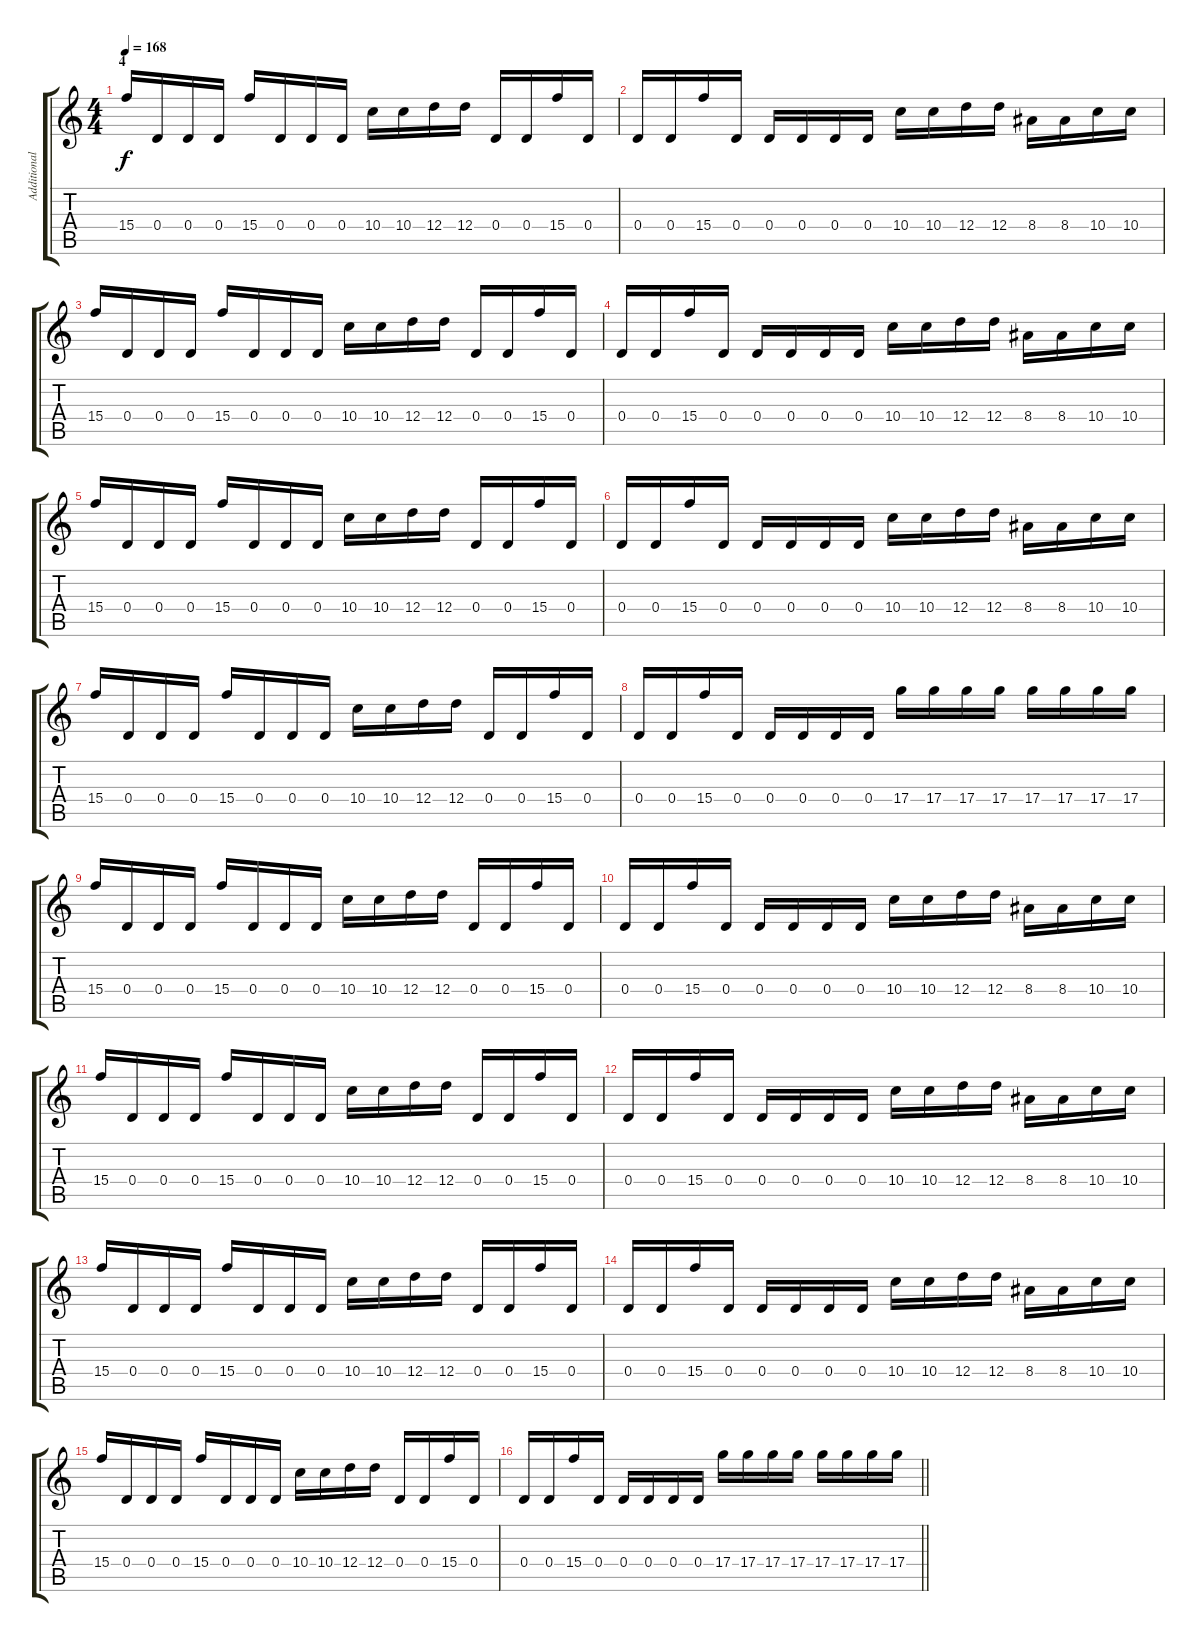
\track ("Additional Guitar" "Additional") {instrument distortionguitar}
\staff {score tabs}
\tuning (E4 B3 G3 D3 A2 D2) {hide}
\ts (4 4)
\section ("" "4")
\tempo 168
\clef g2
\ks c
15.4.16{dy f} 0.4.16 0.4.16 0.4.16 15.4.16 0.4.16 0.4.16 0.4.16 10.4.16 10.4.16 12.4.16 12.4.16 0.4.16 0.4.16 15.4.16 0.4.16 |
0.4.16 0.4.16 15.4.16 0.4.16 0.4.16 0.4.16 0.4.16 0.4.16 10.4.16 10.4.16 12.4.16 12.4.16 8.4.16 8.4.16 10.4.16 10.4.16 |
15.4.16 0.4.16 0.4.16 0.4.16 15.4.16 0.4.16 0.4.16 0.4.16 10.4.16 10.4.16 12.4.16 12.4.16 0.4.16 0.4.16 15.4.16 0.4.16 |
0.4.16 0.4.16 15.4.16 0.4.16 0.4.16 0.4.16 0.4.16 0.4.16 10.4.16 10.4.16 12.4.16 12.4.16 8.4.16 8.4.16 10.4.16 10.4.16 |
15.4.16 0.4.16 0.4.16 0.4.16 15.4.16 0.4.16 0.4.16 0.4.16 10.4.16 10.4.16 12.4.16 12.4.16 0.4.16 0.4.16 15.4.16 0.4.16 |
0.4.16 0.4.16 15.4.16 0.4.16 0.4.16 0.4.16 0.4.16 0.4.16 10.4.16 10.4.16 12.4.16 12.4.16 8.4.16 8.4.16 10.4.16 10.4.16 |
15.4.16 0.4.16 0.4.16 0.4.16 15.4.16 0.4.16 0.4.16 0.4.16 10.4.16 10.4.16 12.4.16 12.4.16 0.4.16 0.4.16 15.4.16 0.4.16 |
0.4.16 0.4.16 15.4.16 0.4.16 0.4.16 0.4.16 0.4.16 0.4.16 17.4.16 17.4.16 17.4.16 17.4.16 17.4.16 17.4.16 17.4.16 17.4.16 |
15.4.16 0.4.16 0.4.16 0.4.16 15.4.16 0.4.16 0.4.16 0.4.16 10.4.16 10.4.16 12.4.16 12.4.16 0.4.16 0.4.16 15.4.16 0.4.16 |
0.4.16 0.4.16 15.4.16 0.4.16 0.4.16 0.4.16 0.4.16 0.4.16 10.4.16 10.4.16 12.4.16 12.4.16 8.4.16 8.4.16 10.4.16 10.4.16 |
15.4.16 0.4.16 0.4.16 0.4.16 15.4.16 0.4.16 0.4.16 0.4.16 10.4.16 10.4.16 12.4.16 12.4.16 0.4.16 0.4.16 15.4.16 0.4.16 |
0.4.16 0.4.16 15.4.16 0.4.16 0.4.16 0.4.16 0.4.16 0.4.16 10.4.16 10.4.16 12.4.16 12.4.16 8.4.16 8.4.16 10.4.16 10.4.16 |
15.4.16 0.4.16 0.4.16 0.4.16 15.4.16 0.4.16 0.4.16 0.4.16 10.4.16 10.4.16 12.4.16 12.4.16 0.4.16 0.4.16 15.4.16 0.4.16 |
0.4.16 0.4.16 15.4.16 0.4.16 0.4.16 0.4.16 0.4.16 0.4.16 10.4.16 10.4.16 12.4.16 12.4.16 8.4.16 8.4.16 10.4.16 10.4.16 |
15.4.16 0.4.16 0.4.16 0.4.16 15.4.16 0.4.16 0.4.16 0.4.16 10.4.16 10.4.16 12.4.16 12.4.16 0.4.16 0.4.16 15.4.16 0.4.16 |
\barLineRight lightlight
0.4.16 0.4.16 15.4.16 0.4.16 0.4.16 0.4.16 0.4.16 0.4.16 17.4.16 17.4.16 17.4.16 17.4.16 17.4.16 17.4.16 17.4.16 17.4.16
